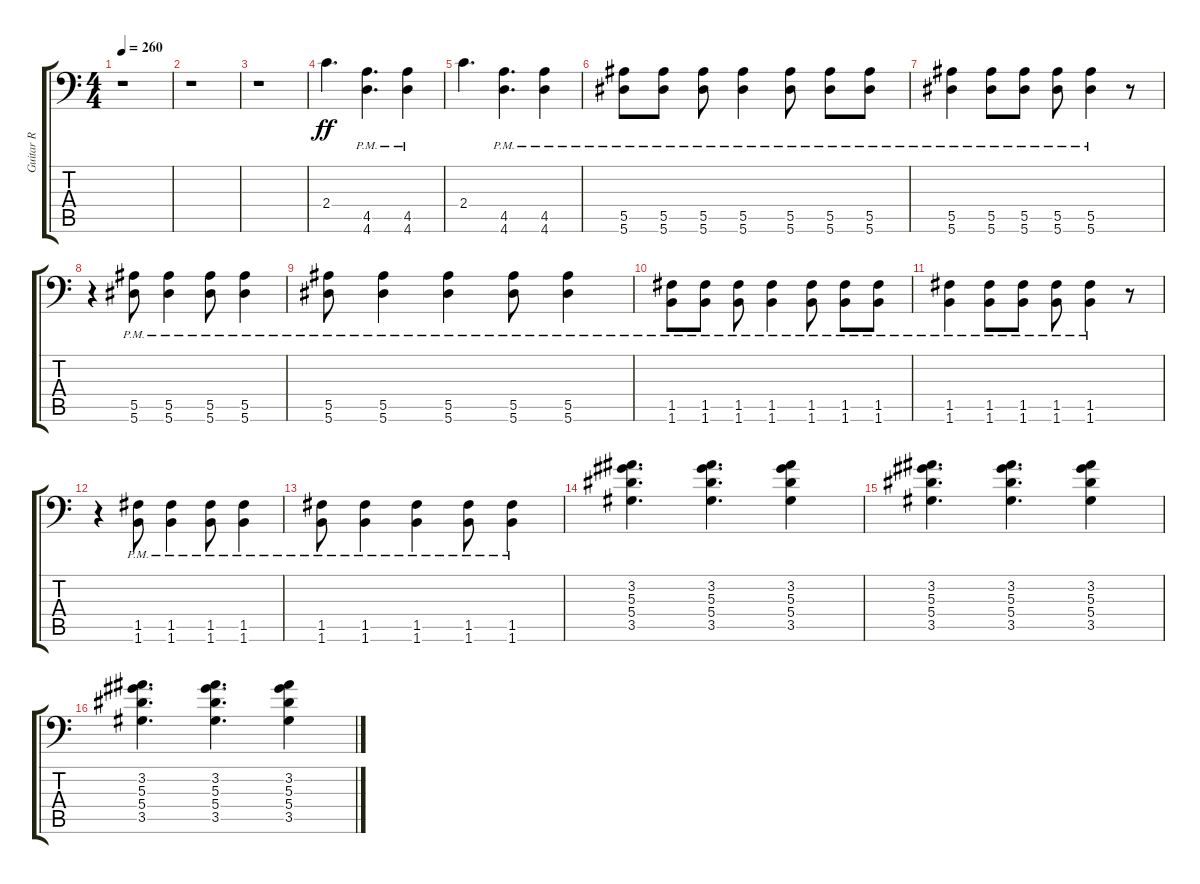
\track ("Guitar R" "Guitar R") {instrument distortionguitar}
\staff {score tabs}
\tuning (C4 G3 Eb3 Bb2 F2 Bb1) {hide}
\ts (4 4)
\tempo 260
\clef f4
\ks c
r.1{dy ff} |
r.1 |
r.1 |
2.4.4{d} (4.5{pm} 4.6{pm}).4{d} (4.5{pm} 4.6{pm}).4 |
2.4.4{d} (4.5{pm} 4.6{pm}).4{d} (4.5{pm} 4.6{pm}).4 |
(5.5{pm} 5.6{pm}).8 (5.5{pm} 5.6{pm}).8 (5.5{pm} 5.6{pm}).8 (5.5{pm} 5.6{pm}).4 (5.5{pm} 5.6{pm}).8 (5.5{pm} 5.6{pm}).8 (5.5{pm} 5.6{pm}).8 |
(5.5{pm} 5.6{pm}).4 (5.5{pm} 5.6{pm}).8 (5.5{pm} 5.6{pm}).8 (5.5{pm} 5.6{pm}).8 (5.5{pm} 5.6{pm}).4 r.8 |
r.4 (5.5{pm} 5.6{pm}).8 (5.5{pm} 5.6{pm}).4 (5.5{pm} 5.6{pm}).8 (5.5{pm} 5.6{pm}).4 |
(5.5{pm} 5.6{pm}).8 (5.5{pm} 5.6{pm}).4 (5.5{pm} 5.6{pm}).4 (5.5{pm} 5.6{pm}).8 (5.5{pm} 5.6{pm}).4 |
(1.5{pm} 1.6{pm}).8 (1.5{pm} 1.6{pm}).8 (1.5{pm} 1.6{pm}).8 (1.5{pm} 1.6{pm}).4 (1.5{pm} 1.6{pm}).8 (1.5{pm} 1.6{pm}).8 (1.5{pm} 1.6{pm}).8 |
(1.5{pm} 1.6{pm}).4 (1.5{pm} 1.6{pm}).8 (1.5{pm} 1.6{pm}).8 (1.5{pm} 1.6{pm}).8 (1.5{pm} 1.6{pm}).4 r.8 |
r.4 (1.5{pm} 1.6{pm}).8 (1.5{pm} 1.6{pm}).4 (1.5{pm} 1.6{pm}).8 (1.5{pm} 1.6{pm}).4 |
(1.5{pm} 1.6{pm}).8 (1.5{pm} 1.6{pm}).4 (1.5{pm} 1.6{pm}).4 (1.5{pm} 1.6{pm}).8 (1.5{pm} 1.6{pm}).4 |
(3.2 5.3 5.4 3.5).4{d} (3.2 5.3 5.4 3.5).4{d} (3.2 5.3 5.4 3.5).4 |
(3.2 5.3 5.4 3.5).4{d} (3.2 5.3 5.4 3.5).4{d} (3.2 5.3 5.4 3.5).4 |
(3.2 5.3 5.4 3.5).4{d} (3.2 5.3 5.4 3.5).4{d} (3.2 5.3 5.4 3.5).4
